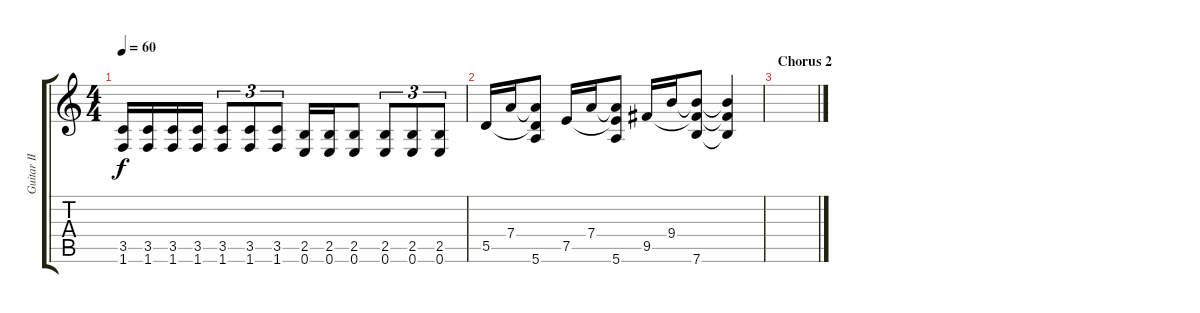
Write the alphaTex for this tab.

\track ("Guitar II" "Guitar II") {instrument acousticguitarsteel}
\staff {score tabs}
\tuning (E4 B3 G3 D3 A2 E2) {hide}
\ts (4 4)
\tempo 60
\clef g2
\ks c
(3.5 1.6).16{dy f} (3.5 1.6).16 (3.5 1.6).16 (3.5 1.6).16 (3.5 1.6).8{tu (3 2)} (3.5 1.6).8{tu (3 2)} (3.5 1.6).8{tu (3 2)} (2.5 0.6).16 (2.5 0.6).16 (2.5 0.6).8 (2.5 0.6).8{tu (3 2)} (2.5 0.6).8{tu (3 2)} (2.5 0.6).8{tu (3 2)} |
5.5.16 7.4.16 (7.4{t} 5.5{t} 5.6).8 7.5.16 7.4.16 (7.4{t} 7.5{t} 5.6).8 9.5.16 9.4.16 (9.4{t} 9.5{t} 7.6).8 (9.4{t} 9.5{t} 7.6{t}).4 |
\section ("" "Chorus 2")
